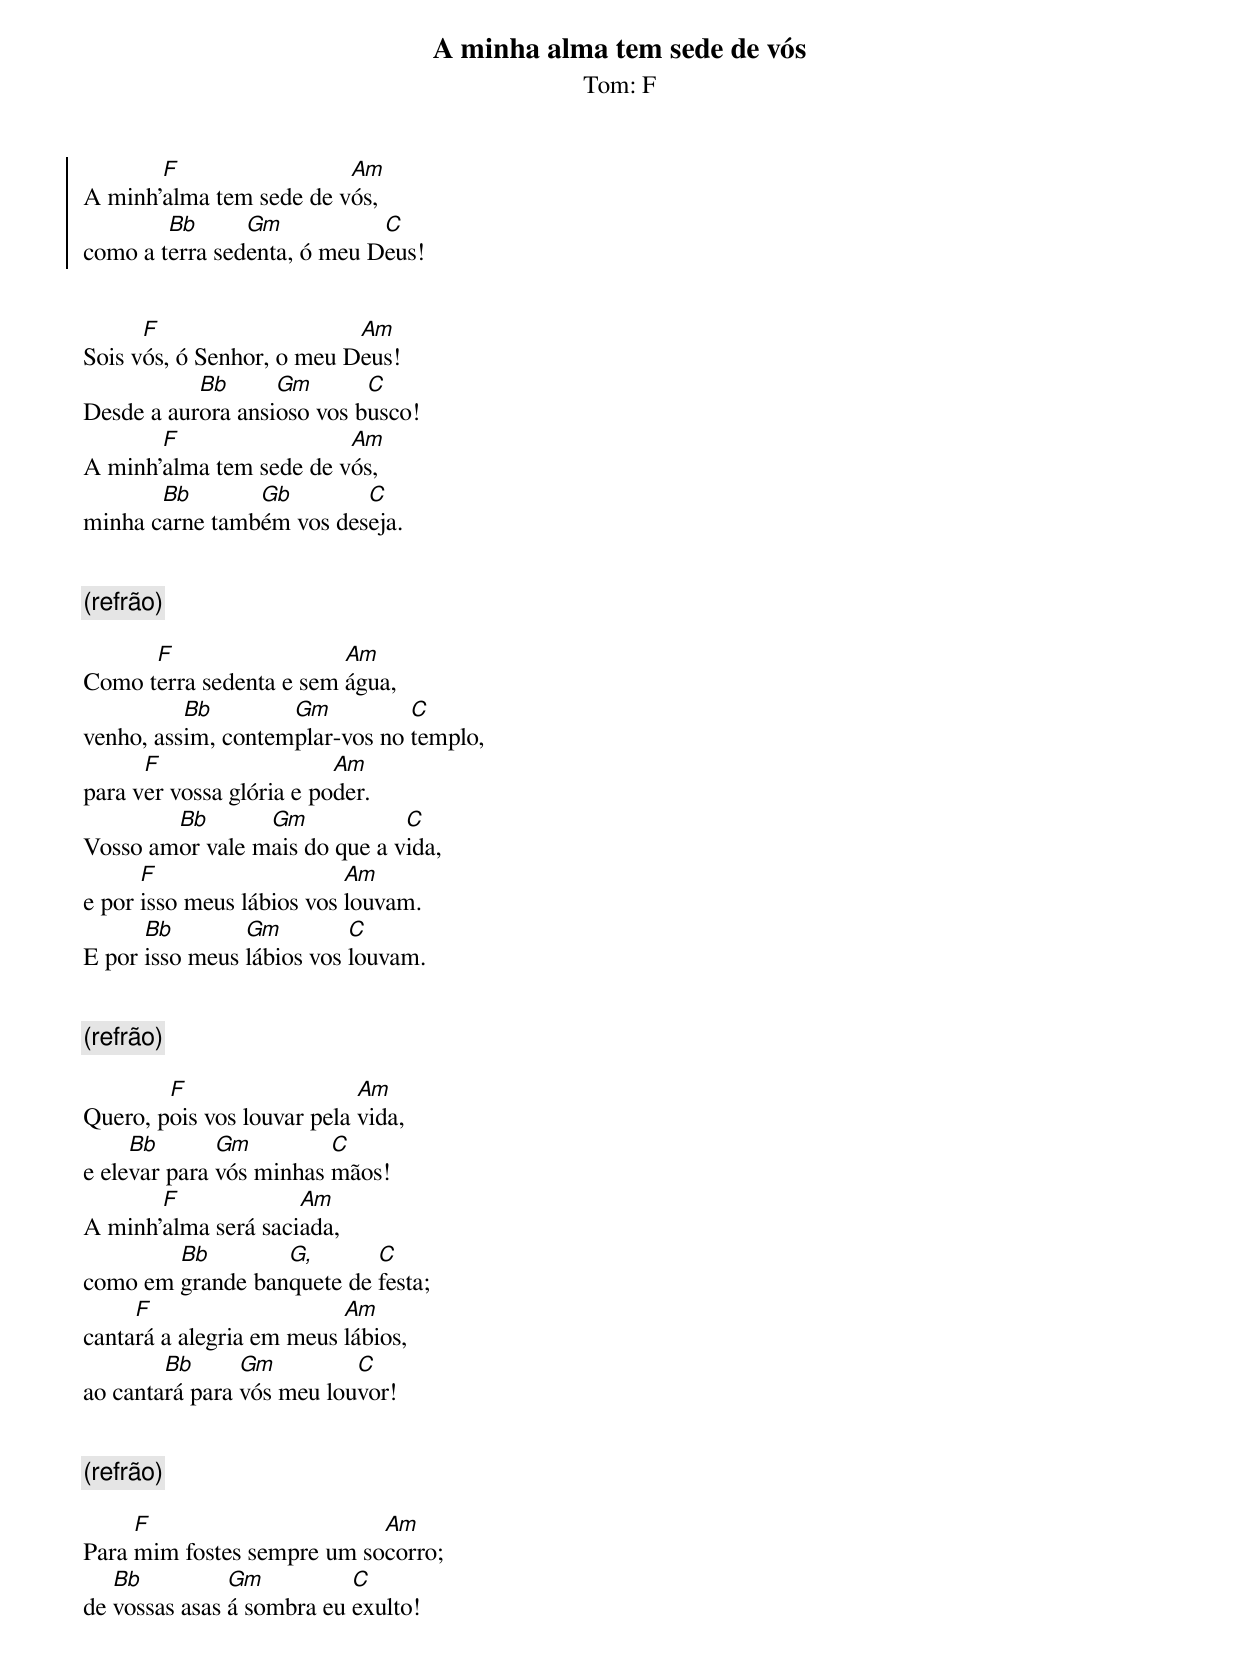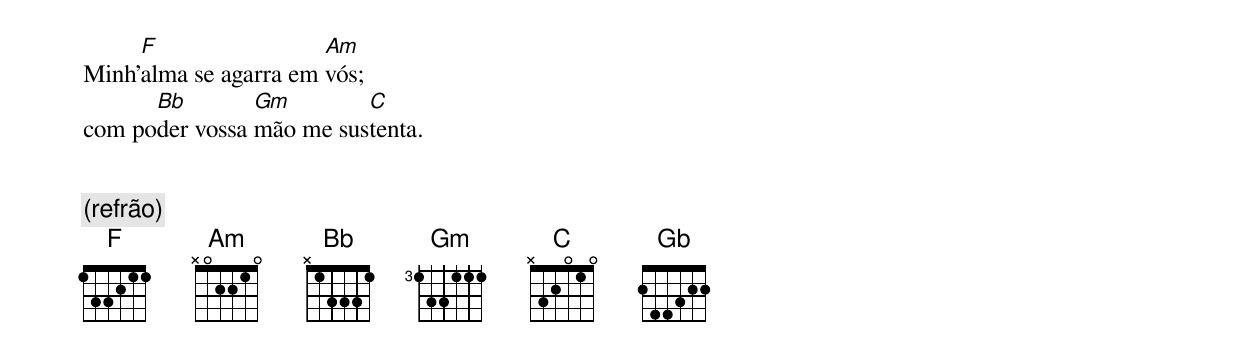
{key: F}
{title: A minha alma tem sede de vós}
{subtitle:Tom: %{key}}
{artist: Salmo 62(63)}
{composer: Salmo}

{start_of_chorus}
A minh'[F]alma tem sede de v[Am]ós,
como a t[Bb]erra sed[Gm]enta, ó meu D[C]eus!
{end_of_chorus}


{start_of_verse}
Sois v[F]ós, ó Senhor, o meu D[Am]eus!
Desde a aur[Bb]ora ansi[Gm]oso vos b[C]usco!
A minh'[F]alma tem sede de v[Am]ós,
minha c[Bb]arne tamb[Gb]ém vos des[C]eja.
{end_of_verse}


{comment: (refrão) }

{start_of_verse}
Como t[F]erra sedenta e sem [Am]água,
venho, ass[Bb]im, contem[Gm]plar-vos no [C]templo,
para v[F]er vossa glória e po[Am]der.
Vosso am[Bb]or vale m[Gm]ais do que a v[C]ida,
e por [F]isso meus lábios vos [Am]louvam.
E por [Bb]isso meus [Gm]lábios vos [C]louvam.
{end_of_verse}


{comment: (refrão) }

{start_of_verse}
Quero, p[F]ois vos louvar pela [Am]vida,
e ele[Bb]var para [Gm]vós minhas [C]mãos!
A minh'[F]alma será saci[Am]ada,
como em [Bb]grande ban[G,]quete de [C]festa;
canta[F]rá a alegria em meus [Am]lábios,
ao canta[Bb]rá para [Gm]vós meu lou[C]vor!
{end_of_verse}


{comment: (refrão) }

{start_of_verse}
Para [F]mim fostes sempre um so[Am]corro;
de [Bb]vossas asas [Gm]á sombra eu [C]exulto!
Minh'[F]alma se agarra em [Am]vós;
com po[Bb]der vossa [Gm]mão me sus[C]tenta.
{end_of_verse}


{comment: (refrão) }
